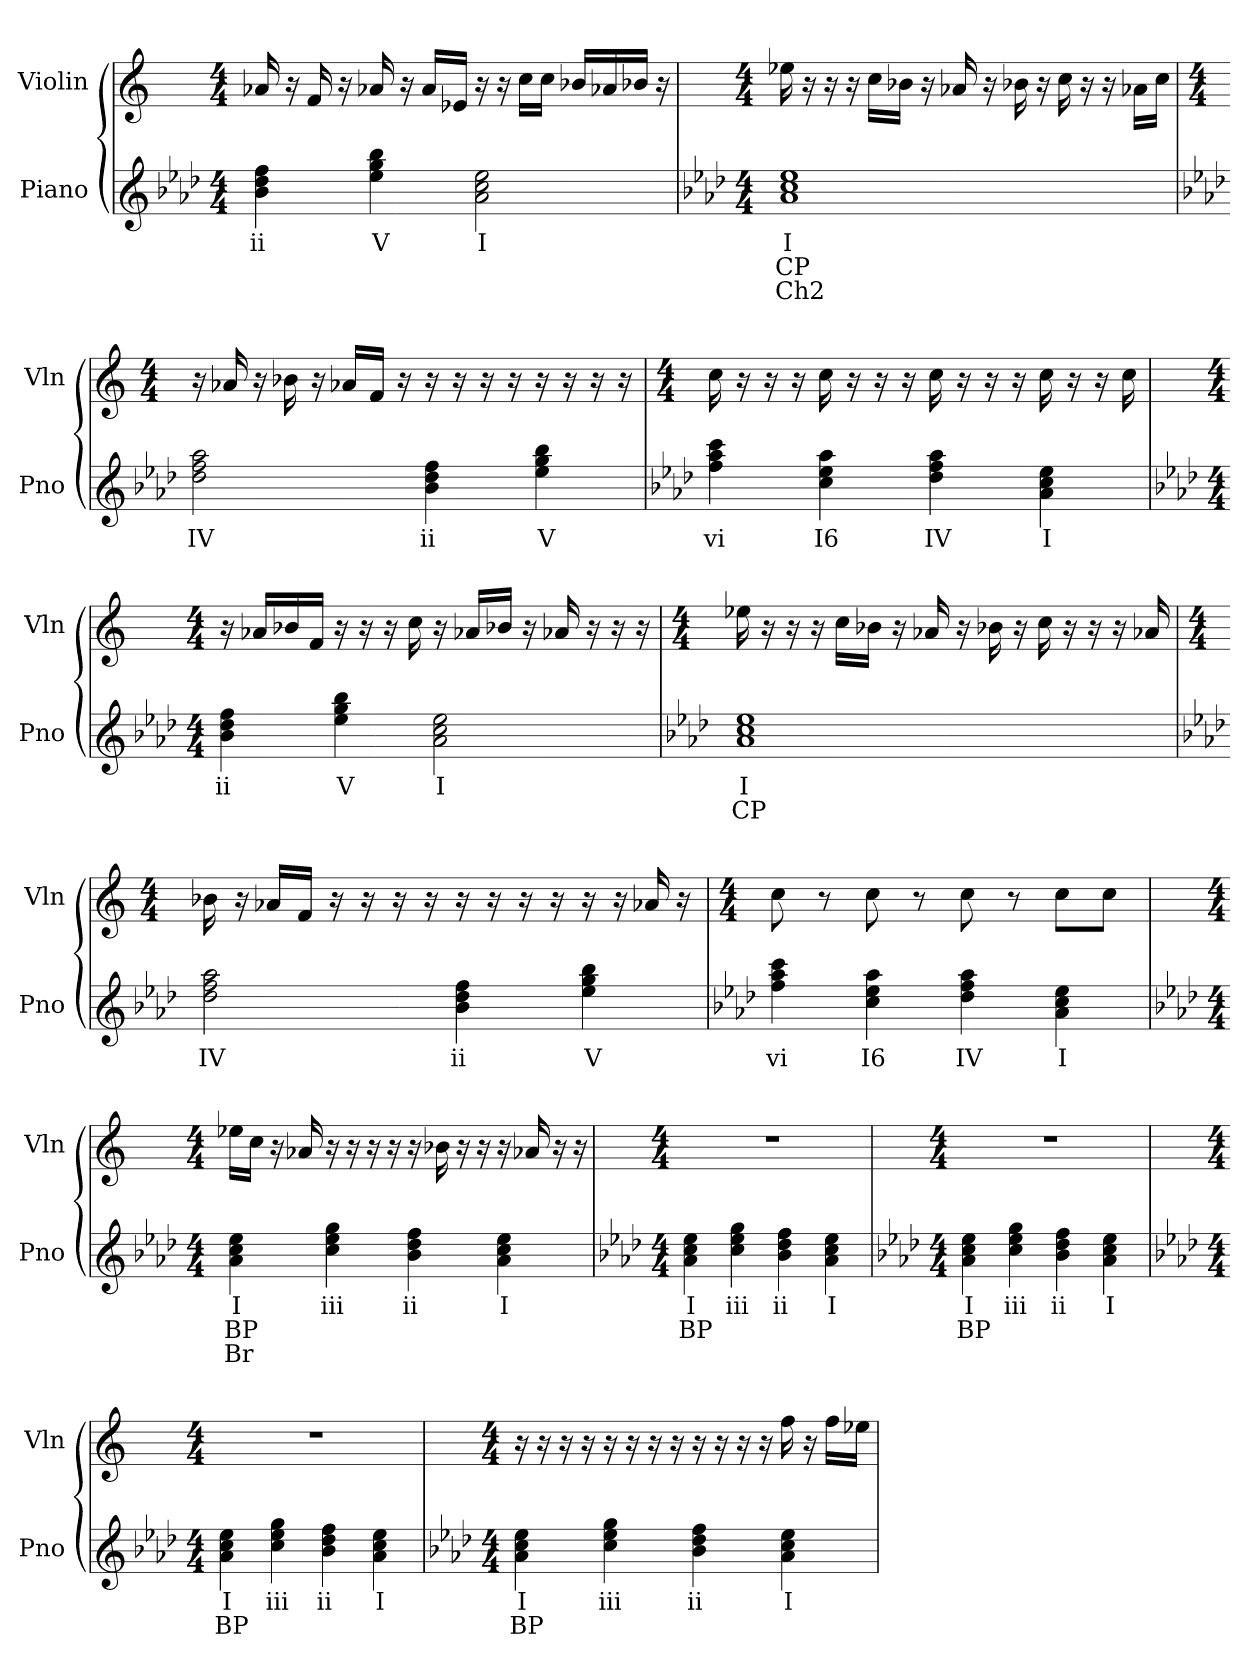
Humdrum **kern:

**kern	**text	**text	**text	**kern
*part2	*part2	*part2	*part2	*part1
*staff2	*staff2	*staff2	*staff2	*staff1
*I"Piano	*	*	*	*I"Violin
*I'Pno	*	*	*	*I'Vln
*k[b-e-a-d-]	*	*	*	*
*A-:	*	*	*	*
*M4/4	*	*	*	*M4/4
=	=	=	=	=
4b- 4dd- 4ff	ii	.	.	16a-X
.	.	.	.	16r
.	.	.	.	16f
.	.	.	.	16r
4ee- 4gg 4bb-	V	.	.	16a-X
.	.	.	.	16r
.	.	.	.	16a-LL
.	.	.	.	16e-XJJ
2a- 2cc 2ee-	I	.	.	16r
.	.	.	.	16r
.	.	.	.	16ccLL
.	.	.	.	16ccJJ
.	.	.	.	16b-XLL
.	.	.	.	16a-X
.	.	.	.	16b-XJJ
.	.	.	.	16r
=	=	=	=	=
*k[b-e-a-d-]	*	*	*	*
*A-:	*	*	*	*
*M4/4	*	*	*	*M4/4
1a- 1cc 1ee-	I	CP	Ch2	16ee-X
.	.	.	.	16r
.	.	.	.	16r
.	.	.	.	16r
.	.	.	.	16ccLL
.	.	.	.	16b-XJJ
.	.	.	.	16r
.	.	.	.	16a-X
.	.	.	.	16r
.	.	.	.	16b-X
.	.	.	.	16r
.	.	.	.	16cc
.	.	.	.	16r
.	.	.	.	16r
.	.	.	.	16a-XLL
.	.	.	.	16ccJJ
=	=	=	=	=
*k[b-e-a-d-]	*	*	*	*
*A-:	*	*	*	*
*	*	*	*	*M4/4
2dd- 2ff 2aa-	IV	.	.	16r
.	.	.	.	16a-X
.	.	.	.	16r
.	.	.	.	16b-X
.	.	.	.	16r
.	.	.	.	16a-XLL
.	.	.	.	16fJJ
.	.	.	.	16r
4b- 4dd- 4ff	ii	.	.	16r
.	.	.	.	16r
.	.	.	.	16r
.	.	.	.	16r
4ee- 4gg 4bb-	V	.	.	16r
.	.	.	.	16r
.	.	.	.	16r
.	.	.	.	16r
=	=	=	=	=
*k[b-e-a-d-]	*	*	*	*
*A-:	*	*	*	*
*	*	*	*	*M4/4
4ff 4aa- 4ccc	vi	.	.	16cc
.	.	.	.	16r
.	.	.	.	16r
.	.	.	.	16r
4cc 4ee- 4aa-	I6	.	.	16cc
.	.	.	.	16r
.	.	.	.	16r
.	.	.	.	16r
4dd- 4ff 4aa-	IV	.	.	16cc
.	.	.	.	16r
.	.	.	.	16r
.	.	.	.	16r
4a- 4cc 4ee-	I	.	.	16cc
.	.	.	.	16r
.	.	.	.	16r
.	.	.	.	16cc
=	=	=	=	=
*k[b-e-a-d-]	*	*	*	*
*A-:	*	*	*	*
*M4/4	*	*	*	*M4/4
4b- 4dd- 4ff	ii	.	.	16r
.	.	.	.	16a-XLL
.	.	.	.	16b-X
.	.	.	.	16fJJ
4ee- 4gg 4bb-	V	.	.	16r
.	.	.	.	16r
.	.	.	.	16r
.	.	.	.	16cc
2a- 2cc 2ee-	I	.	.	16r
.	.	.	.	16a-XLL
.	.	.	.	16b-XJJ
.	.	.	.	16r
.	.	.	.	16a-X
.	.	.	.	16r
.	.	.	.	16r
.	.	.	.	16r
=	=	=	=	=
*k[b-e-a-d-]	*	*	*	*
*A-:	*	*	*	*
*	*	*	*	*M4/4
1a- 1cc 1ee-	I	CP	.	16ee-X
.	.	.	.	16r
.	.	.	.	16r
.	.	.	.	16r
.	.	.	.	16ccLL
.	.	.	.	16b-XJJ
.	.	.	.	16r
.	.	.	.	16a-X
.	.	.	.	16r
.	.	.	.	16b-X
.	.	.	.	16r
.	.	.	.	16cc
.	.	.	.	16r
.	.	.	.	16r
.	.	.	.	16r
.	.	.	.	16a-X
=	=	=	=	=
*k[b-e-a-d-]	*	*	*	*
*A-:	*	*	*	*
*	*	*	*	*M4/4
2dd- 2ff 2aa-	IV	.	.	16b-X
.	.	.	.	16r
.	.	.	.	16a-XLL
.	.	.	.	16fJJ
.	.	.	.	16r
.	.	.	.	16r
.	.	.	.	16r
.	.	.	.	16r
4b- 4dd- 4ff	ii	.	.	16r
.	.	.	.	16r
.	.	.	.	16r
.	.	.	.	16r
4ee- 4gg 4bb-	V	.	.	16r
.	.	.	.	16r
.	.	.	.	16a-X
.	.	.	.	16r
=	=	=	=	=
*k[b-e-a-d-]	*	*	*	*
*A-:	*	*	*	*
*	*	*	*	*M4/4
4ff 4aa- 4ccc	vi	.	.	8cc
.	.	.	.	8r
4cc 4ee- 4aa-	I6	.	.	8cc
.	.	.	.	8r
4dd- 4ff 4aa-	IV	.	.	8cc
.	.	.	.	8r
4a- 4cc 4ee-	I	.	.	8ccL
.	.	.	.	8ccJ
=	=	=	=	=
*k[b-e-a-d-]	*	*	*	*
*A-:	*	*	*	*
*M4/4	*	*	*	*M4/4
4a- 4cc 4ee-	I	BP	Br	16ee-XLL
.	.	.	.	16ccJJ
.	.	.	.	16r
.	.	.	.	16a-X
4cc 4ee- 4gg	iii	.	.	16r
.	.	.	.	16r
.	.	.	.	16r
.	.	.	.	16r
4b- 4dd- 4ff	ii	.	.	16r
.	.	.	.	16b-X
.	.	.	.	16r
.	.	.	.	16r
4a- 4cc 4ee-	I	.	.	16r
.	.	.	.	16a-X
.	.	.	.	16r
.	.	.	.	16r
=	=	=	=	=
*k[b-e-a-d-]	*	*	*	*
*A-:	*	*	*	*
*M4/4	*	*	*	*M4/4
4a- 4cc 4ee-	I	BP	.	1r
4cc 4ee- 4gg	iii	.	.	.
4b- 4dd- 4ff	ii	.	.	.
4a- 4cc 4ee-	I	.	.	.
=	=	=	=	=
*k[b-e-a-d-]	*	*	*	*
*A-:	*	*	*	*
*M4/4	*	*	*	*M4/4
4a- 4cc 4ee-	I	BP	.	1r
4cc 4ee- 4gg	iii	.	.	.
4b- 4dd- 4ff	ii	.	.	.
4a- 4cc 4ee-	I	.	.	.
=	=	=	=	=
*k[b-e-a-d-]	*	*	*	*
*A-:	*	*	*	*
*M4/4	*	*	*	*M4/4
4a- 4cc 4ee-	I	BP	.	1r
4cc 4ee- 4gg	iii	.	.	.
4b- 4dd- 4ff	ii	.	.	.
4a- 4cc 4ee-	I	.	.	.
=	=	=	=	=
*k[b-e-a-d-]	*	*	*	*
*A-:	*	*	*	*
*M4/4	*	*	*	*M4/4
4a- 4cc 4ee-	I	BP	.	16r
.	.	.	.	16r
.	.	.	.	16r
.	.	.	.	16r
4cc 4ee- 4gg	iii	.	.	16r
.	.	.	.	16r
.	.	.	.	16r
.	.	.	.	16r
4b- 4dd- 4ff	ii	.	.	16r
.	.	.	.	16r
.	.	.	.	16r
.	.	.	.	16r
4a- 4cc 4ee-	I	.	.	16ff
.	.	.	.	16r
.	.	.	.	16ffLL
.	.	.	.	16ee-XJJ
=	=	=	=	=
*-	*-	*-	*-	*-
